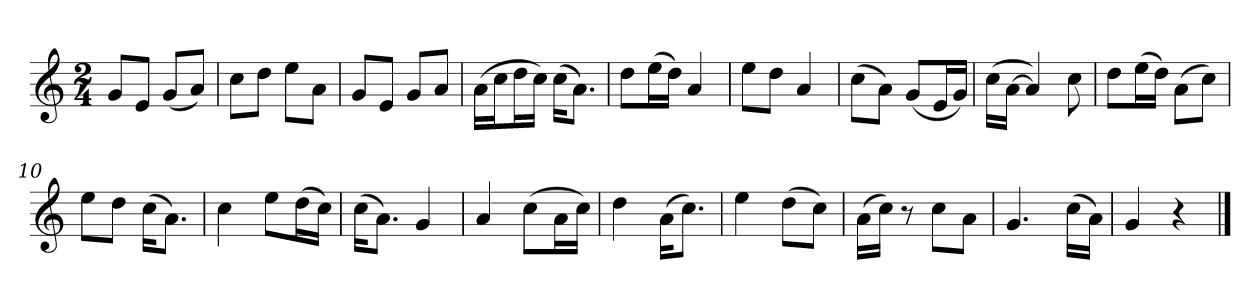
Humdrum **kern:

**kern
*part1
*staff1
*k[]
*M2/4
=1
8gL
8eJ
(8gL
8aJ)
=2
8ccL
8ddJ
8eeL
8aJ
=3
8gL
8eJ
8gL
8aJ
=4
(16aLL
16ccJ
16ddL
16ccJJ)
(16ccKL
8.aJ)
=5
8ddL
(16eeL
16ddJJ)
4a
=6
8eeL
8ddJ
4a
=7
(8ccL
8aJ)
(8gL
16eL
16gJJ)
=8
(16ccLL
[16aJJ
4a])
8cc
=9
8ddL
(16eeL
16ddJJ)
(8aL
8ccJ)
=10
8eeL
8ddJ
(16ccKL
8.aJ)
=11
4cc
8eeL
(16ddL
16ccJJ)
=12
(16ccKL
8.aJ)
4g
=13
4a
(8ccL
16aL
16ccJJ)
=14
4dd
(16aKL
8.ccJ)
=15
4ee
(8ddL
8ccJ)
=16
(16aLL
16ccJJ)
8r
8ccL
8aJ
=17
4.g
(16ccLL
16aJJ)
=18
4g
4r
==
*-
